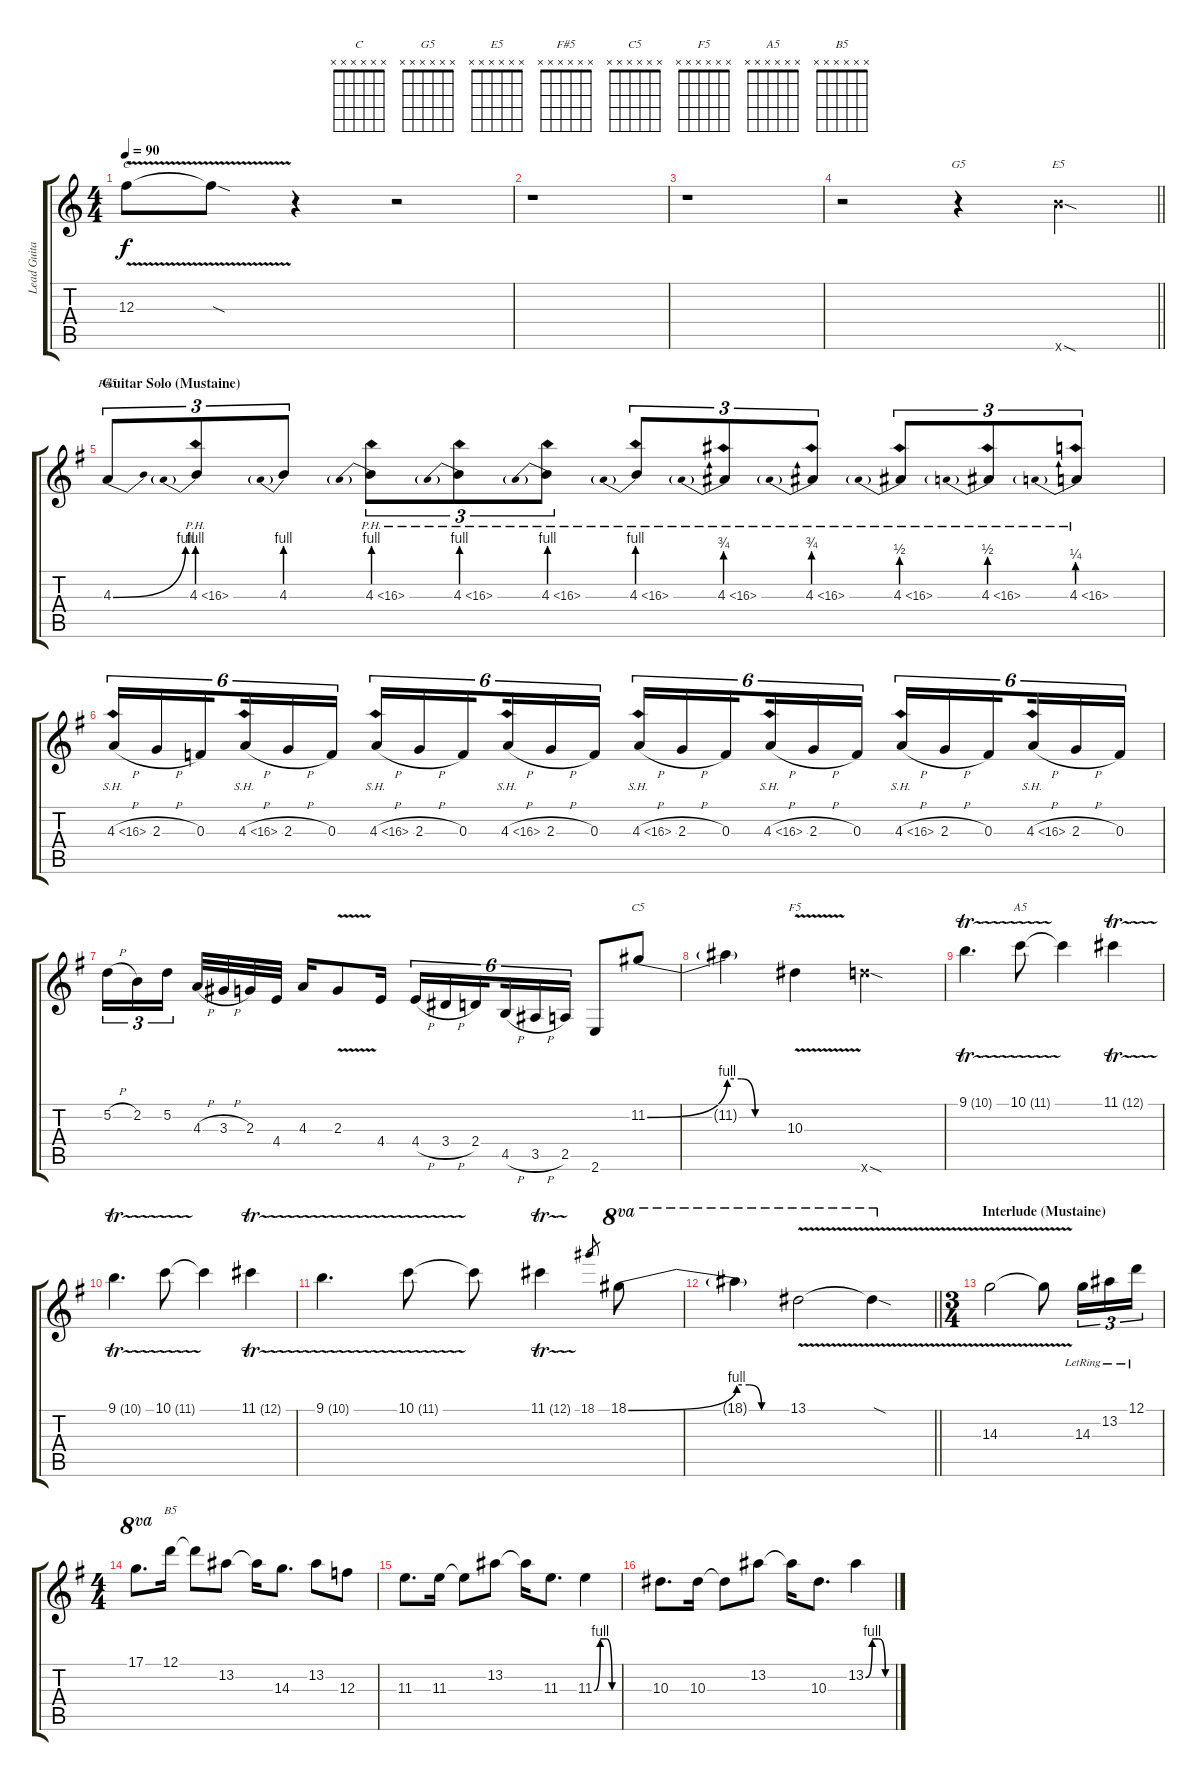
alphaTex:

\track ("Lead Guitar 1" "Lead Guita") {instrument overdrivenguitar}
\staff {score tabs}
\tuning (D4 A3 F3 C3 G2 D2) {hide}
\chord ("C" x x x x x x)
\chord ("G5" x x x x x x)
\chord ("E5" x x x x x x)
\chord ("F#5" x x x x x x)
\chord ("C5" x x x x x x)
\chord ("F5" x x x x x x)
\chord ("A5" x x x x x x)
\chord ("B5" x x x x x x)
\ts (4 4)
\tempo 90
\clef g2
\ks aminor
12.3{v}.8{ch "C" dy f} 12.3{sod t}.8 r.4 r.2 |
r.1 |
r.1 |
\barLineRight lightlight
r.2 r.4{ch "G5"} 21.6{sod x}.4{ch "E5"} |
\section ("" "Guitar Solo (Mustaine)")
\ks eminor
4.3{be (bend 0 0 60 4)}.8{tu (3 2) ch "F#5"} 4.3{be (prebend 0 4 60 4) ph 12}.8{tu (3 2)} 4.3{be (prebend 0 4 60 4)}.8{tu (3 2)} 4.3{be (prebend 0 4 60 4) ph 12}.8{tu (3 2)} 4.3{be (prebend 0 4 60 4) ph 12}.8{tu (3 2)} 4.3{be (prebend 0 4 60 4) ph 12}.8{tu (3 2)} 4.3{be (prebend 0 4 60 4) ph 12}.8{tu (3 2)} 4.3{be (prebend 0 3 60 3) ph 12}.8{tu (3 2)} 4.3{be (prebend 0 3 60 3) ph 12}.8{tu (3 2)} 4.3{be (prebend 0 2 60 2) ph 12}.8{tu (3 2)} 4.3{be (prebend 0 2 60 2) ph 12}.8{tu (3 2)} 4.3{be (prebend 0 1 60 1) ph 12}.8{tu (3 2)} |
4.3{sh 12 h}.16{tu (6 4)} 2.3{h}.16{tu (6 4)} 0.3.16{tu (6 4) beam splitsecondary} 4.3{sh 12 h}.16{tu (6 4)} 2.3{h}.16{tu (6 4)} 0.3.16{tu (6 4)} 4.3{sh 12 h}.16{tu (6 4)} 2.3{h}.16{tu (6 4)} 0.3.16{tu (6 4) beam splitsecondary} 4.3{sh 12 h}.16{tu (6 4)} 2.3{h}.16{tu (6 4)} 0.3.16{tu (6 4)} 4.3{sh 12 h}.16{tu (6 4)} 2.3{h}.16{tu (6 4)} 0.3.16{tu (6 4) beam splitsecondary} 4.3{sh 12 h}.16{tu (6 4)} 2.3{h}.16{tu (6 4)} 0.3.16{tu (6 4)} 4.3{sh 12 h}.16{tu (6 4)} 2.3{h}.16{tu (6 4)} 0.3.16{tu (6 4) beam splitsecondary} 4.3{sh 12 h}.16{tu (6 4)} 2.3{h}.16{tu (6 4)} 0.3.16{tu (6 4)} |
5.2{h}.16{tu (3 2)} 2.2.16{tu (3 2)} 5.2.16{tu (3 2) beam splitsecondary} 4.3{h}.32 3.3{h}.32 2.3.32 4.4.32 4.3.16 2.3{v}.8 4.4.16 4.4{h}.16{tu (6 4)} 3.4{h}.16{tu (6 4)} 2.4.16{tu (6 4) beam splitsecondary} 4.5{h}.16{tu (6 4)} 3.5{h}.16{tu (6 4)} 2.5.16{tu (6 4)} 2.6.8 11.2{be (bend 0 0 60 4)}.8{ch "C5"} |
11.2{be (custom 0 4 15 4 30 0 60 0) t}.4 10.3{v}.4{ch "F5"} 24.6{sod x}.2 |
9.1{tr (10 32)}.4{d} 10.1{tr (11 32)}.8{ch "A5"} 10.1{t}.4 11.1{tr (12 32)}.4 |
9.1{tr (10 32)}.4{d} 10.1{tr (11 32)}.8 10.1{t}.4 11.1{tr (12 32)}.4 |
9.1{tr (10 32)}.4{d} 10.1{tr (11 32)}.8 10.1{t}.8 11.1{tr (12 32)}.4 18.1.8{gr} 18.1{be (bend 0 0 60 4)}.8{ot 8va} |
\barLineRight lightlight
18.1{be (custom 0 4 15 4 30 0 60 0) t}.4{ot 8va} 13.1{v}.2{ot 8va} 13.1{sod t}.4{ot 8va} |
\ts (3 4)
\section ("" "Interlude (Mustaine)")
14.3{v}.2 14.3{v t}.8 14.3{lr}.16{tu (3 2)} 13.2{lr}.16{tu (3 2)} 12.1{lr}.16{tu (3 2)} |
\ts (4 4)
17.1.8{d ot 8va} 12.1.16{ch "B5"} 12.1{t}.8 13.2.8 13.2{t}.16 14.3.8{d} 13.2.8 12.3.8 |
11.3.8{d} 11.3.16 11.3{t}.8 13.2.8 13.2{t}.16 11.3.8{d} 11.3{be (custom 0 0 15 4 30 4 45 0 60 0)}.4 |
10.3.8{d} 10.3.16 10.3{t}.8 13.2.8 13.2{t}.16 10.3.8{d} 13.2{be (custom 0 0 15 4 30 4 45 0 60 0)}.4
